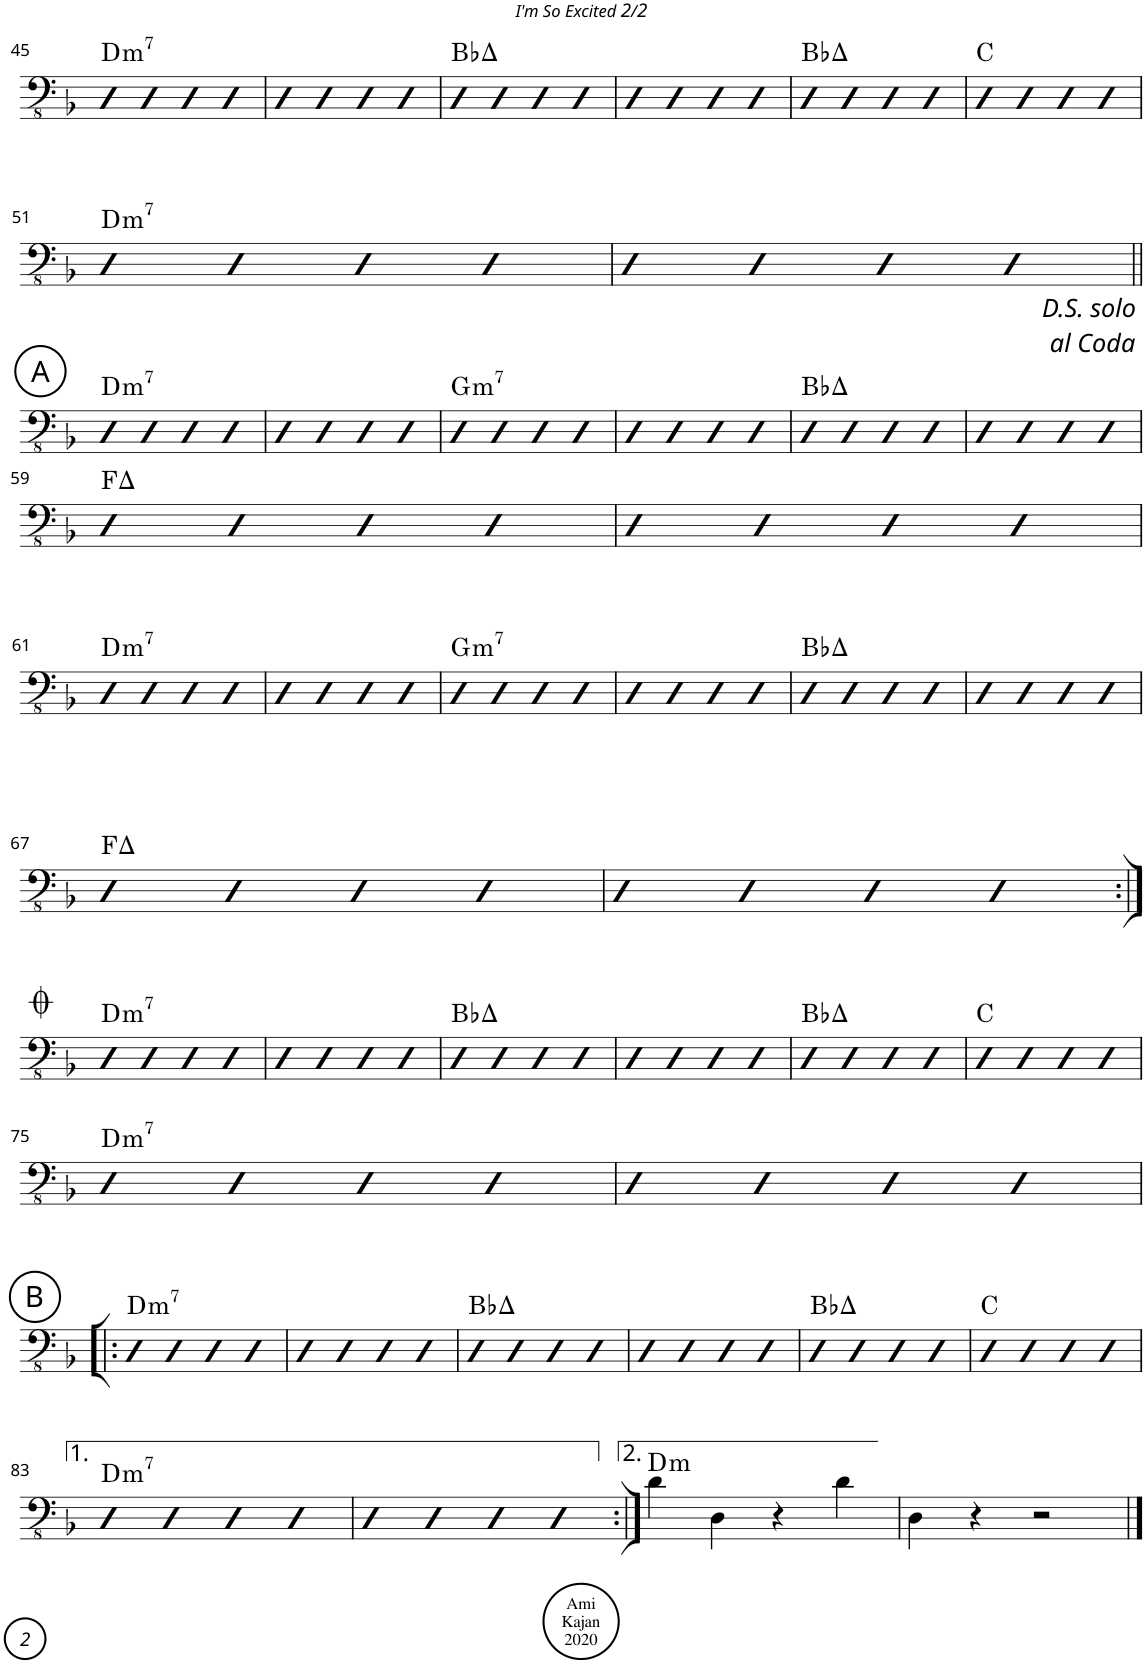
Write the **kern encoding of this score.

**kern	**harte
*part1	*part1
*staff1	*
*I"Acoustic Bass	*
*I'Bass	*
!!LO:PB:g=z
*clefFv4	*
*k[b-]	*
*M4/4	*
=45	=45
!	!LO:H:kt=m7
4AAA	D:min7
4AAA	.
4AAA	.
4AAA	.
=46	=46
4AAA	.
4AAA	.
4AAA	.
4AAA	.
=47	=47
4AAA	Bb:maj
4AAA	.
4AAA	.
4AAA	.
=48	=48
4AAA	.
4AAA	.
4AAA	.
4AAA	.
=49	=49
4AAA	Bb:maj
4AAA	.
4AAA	.
4AAA	.
=50	=50
4AAA	C:maj
4AAA	.
4AAA	.
4AAA	.
!!LO:LB:g=z
=51	=51
!	!LO:H:kt=m7
4AAA	D:min7
4AAA	.
4AAA	.
4AAA	.
=52	=52
4AAA	.
4AAA	.
4AAA	.
4AAA	.
!LO:TX:b:t=D.S. solo\nal Coda	!
!!LO:LB:g=z
!!LO:REH:place=s1:a:cj:enc=circle:fs=14:t=A
=53||	=53||
!	!LO:H:kt=m7
4AAA	D:min7
4AAA	.
4AAA	.
4AAA	.
=54	=54
4AAA	.
4AAA	.
4AAA	.
4AAA	.
=55	=55
!	!LO:H:kt=m7
4AAA	G:min7
4AAA	.
4AAA	.
4AAA	.
=56	=56
4AAA	.
4AAA	.
4AAA	.
4AAA	.
=57	=57
4AAA	Bb:maj
4AAA	.
4AAA	.
4AAA	.
=58	=58
4AAA	.
4AAA	.
4AAA	.
4AAA	.
!!LO:LB:g=z
=59	=59
4AAA	F:maj
4AAA	.
4AAA	.
4AAA	.
=60	=60
4AAA	.
4AAA	.
4AAA	.
4AAA	.
!!LO:LB:g=z
=61	=61
!	!LO:H:kt=m7
4AAA	D:min7
4AAA	.
4AAA	.
4AAA	.
=62	=62
4AAA	.
4AAA	.
4AAA	.
4AAA	.
=63	=63
!	!LO:H:kt=m7
4AAA	G:min7
4AAA	.
4AAA	.
4AAA	.
=64	=64
4AAA	.
4AAA	.
4AAA	.
4AAA	.
=65	=65
4AAA	Bb:maj
4AAA	.
4AAA	.
4AAA	.
=66	=66
4AAA	.
4AAA	.
4AAA	.
4AAA	.
!!LO:LB:g=z
=67	=67
4AAA	F:maj
4AAA	.
4AAA	.
4AAA	.
=68	=68
4AAA	.
4AAA	.
4AAA	.
4AAA	.
!!LO:LB:g=z
=69:|!	=69:|!
!	!LO:H:kt=m7
4AAA	D:min7
4AAA	.
4AAA	.
4AAA	.
=70	=70
4AAA	.
4AAA	.
4AAA	.
4AAA	.
=71	=71
4AAA	Bb:maj
4AAA	.
4AAA	.
4AAA	.
=72	=72
4AAA	.
4AAA	.
4AAA	.
4AAA	.
=73	=73
4AAA	Bb:maj
4AAA	.
4AAA	.
4AAA	.
=74	=74
4AAA	C:maj
4AAA	.
4AAA	.
4AAA	.
!!LO:LB:g=z
=75	=75
!	!LO:H:kt=m7
4AAA	D:min7
4AAA	.
4AAA	.
4AAA	.
=76	=76
4AAA	.
4AAA	.
4AAA	.
4AAA	.
!!LO:LB:g=z
!!LO:REH:place=s1:a:cj:enc=circle:fs=14:t=B
=77!|:	=77!|:
!	!LO:H:kt=m7
4AAA	D:min7
4AAA	.
4AAA	.
4AAA	.
=78	=78
4AAA	.
4AAA	.
4AAA	.
4AAA	.
=79	=79
4AAA	Bb:maj
4AAA	.
4AAA	.
4AAA	.
=80	=80
4AAA	.
4AAA	.
4AAA	.
4AAA	.
=81	=81
4AAA	Bb:maj
4AAA	.
4AAA	.
4AAA	.
=82	=82
4AAA	C:maj
4AAA	.
4AAA	.
4AAA	.
!!LO:LB:g=z
=83	=83
!	!LO:H:kt=m7
4AAA	D:min7
4AAA	.
4AAA	.
4AAA	.
=84	=84
4AAA	.
4AAA	.
4AAA	.
4AAA	.
=85:|!	=85:|!
!	!LO:H:kt=m
4D\	D:min
4DD\	.
4r	.
4D\	.
=86	=86
4DD\	.
4r	.
2r	.
==	==
*-	*-
